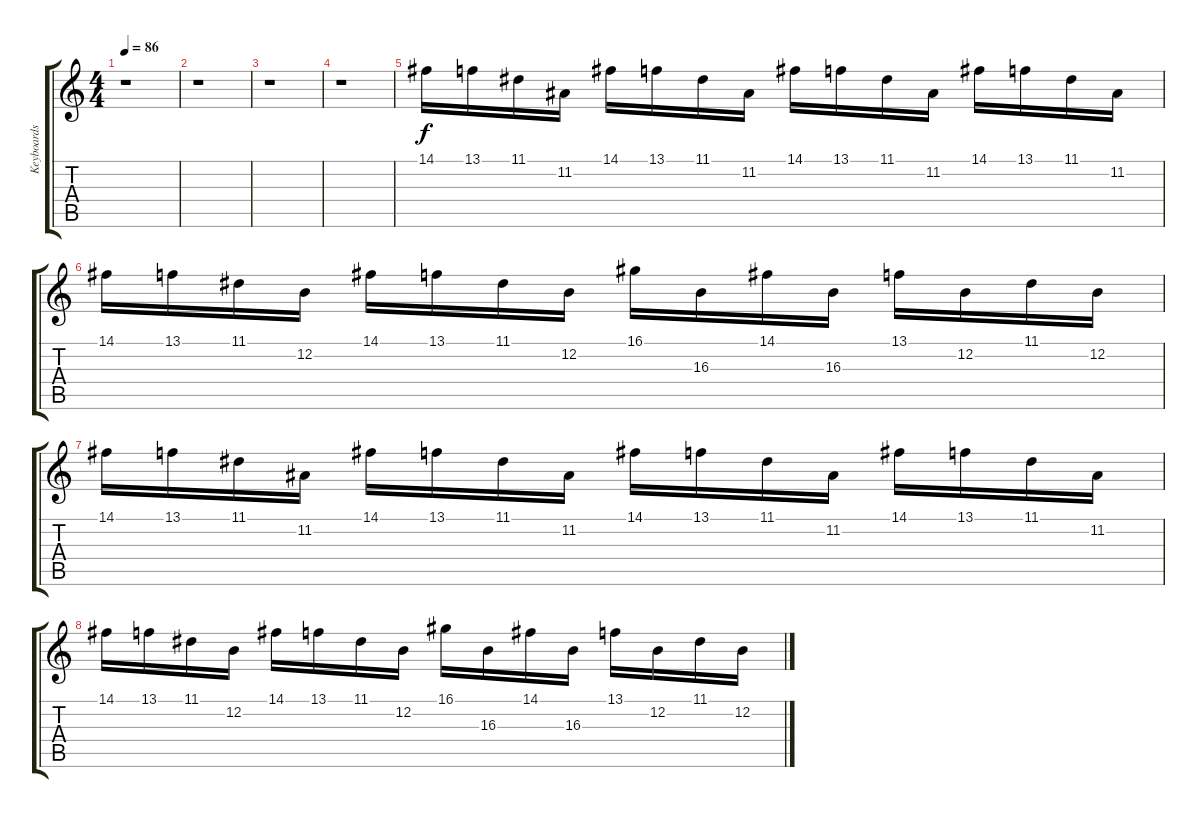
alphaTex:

\track ("Keyboards" "Keyboards") {instrument fx4atmosphere}
\staff {score tabs}
\tuning (E4 B3 G3 D3 A2 E2) {hide}
\ts (4 4)
\tempo 86
\clef g2
\ks c
r.1{dy f} |
r.1 |
r.1 |
r.1 |
14.1.16 13.1.16 11.1.16 11.2.16 14.1.16 13.1.16 11.1.16 11.2.16 14.1.16 13.1.16 11.1.16 11.2.16 14.1.16 13.1.16 11.1.16 11.2.16 |
14.1.16 13.1.16 11.1.16 12.2.16 14.1.16 13.1.16 11.1.16 12.2.16 16.1.16 16.3.16 14.1.16 16.3.16 13.1.16 12.2.16 11.1.16 12.2.16 |
14.1.16 13.1.16 11.1.16 11.2.16 14.1.16 13.1.16 11.1.16 11.2.16 14.1.16 13.1.16 11.1.16 11.2.16 14.1.16 13.1.16 11.1.16 11.2.16 |
14.1.16 13.1.16 11.1.16 12.2.16 14.1.16 13.1.16 11.1.16 12.2.16 16.1.16 16.3.16 14.1.16 16.3.16 13.1.16 12.2.16 11.1.16 12.2.16
